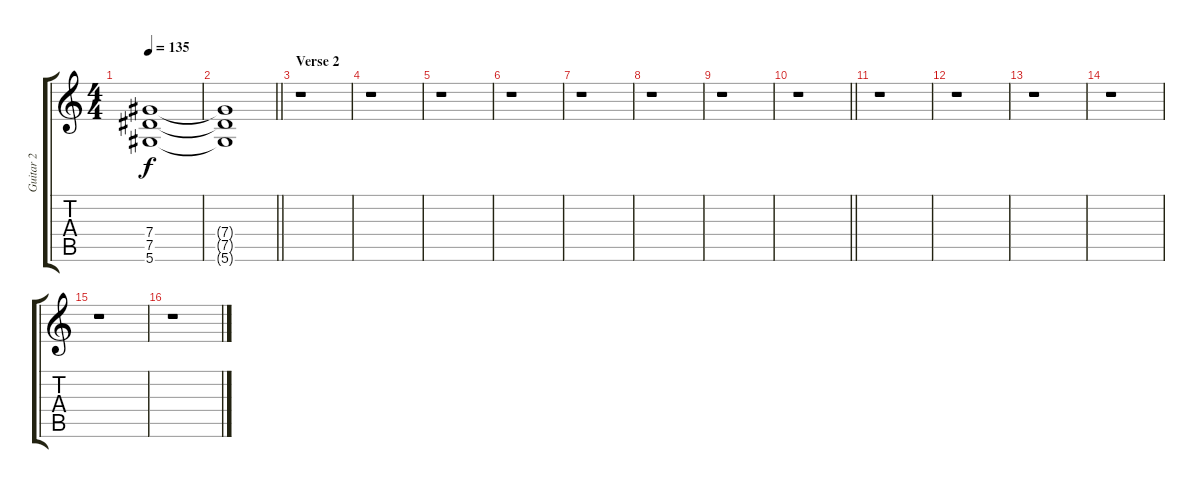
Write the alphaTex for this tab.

\track ("Guitar 2" "Guitar 2") {instrument distortionguitar}
\staff {score tabs}
\tuning (Eb4 Bb3 Gb3 Db3 Ab2 Eb2) {hide}
\ts (4 4)
\tempo 135
\clef g2
\ks c
(7.4{t} 7.5{t} 5.6{t}).1{dy f} |
\barLineRight lightlight
(7.4{t} 7.5{t} 5.6{t}).1 |
\section ("" "Verse 2")
r.1 |
r.1 |
r.1 |
r.1 |
r.1 |
r.1 |
r.1 |
\barLineRight lightlight
r.1 |
\section ("" "")
r.1 |
r.1 |
r.1 |
r.1 |
r.1 |
r.1
